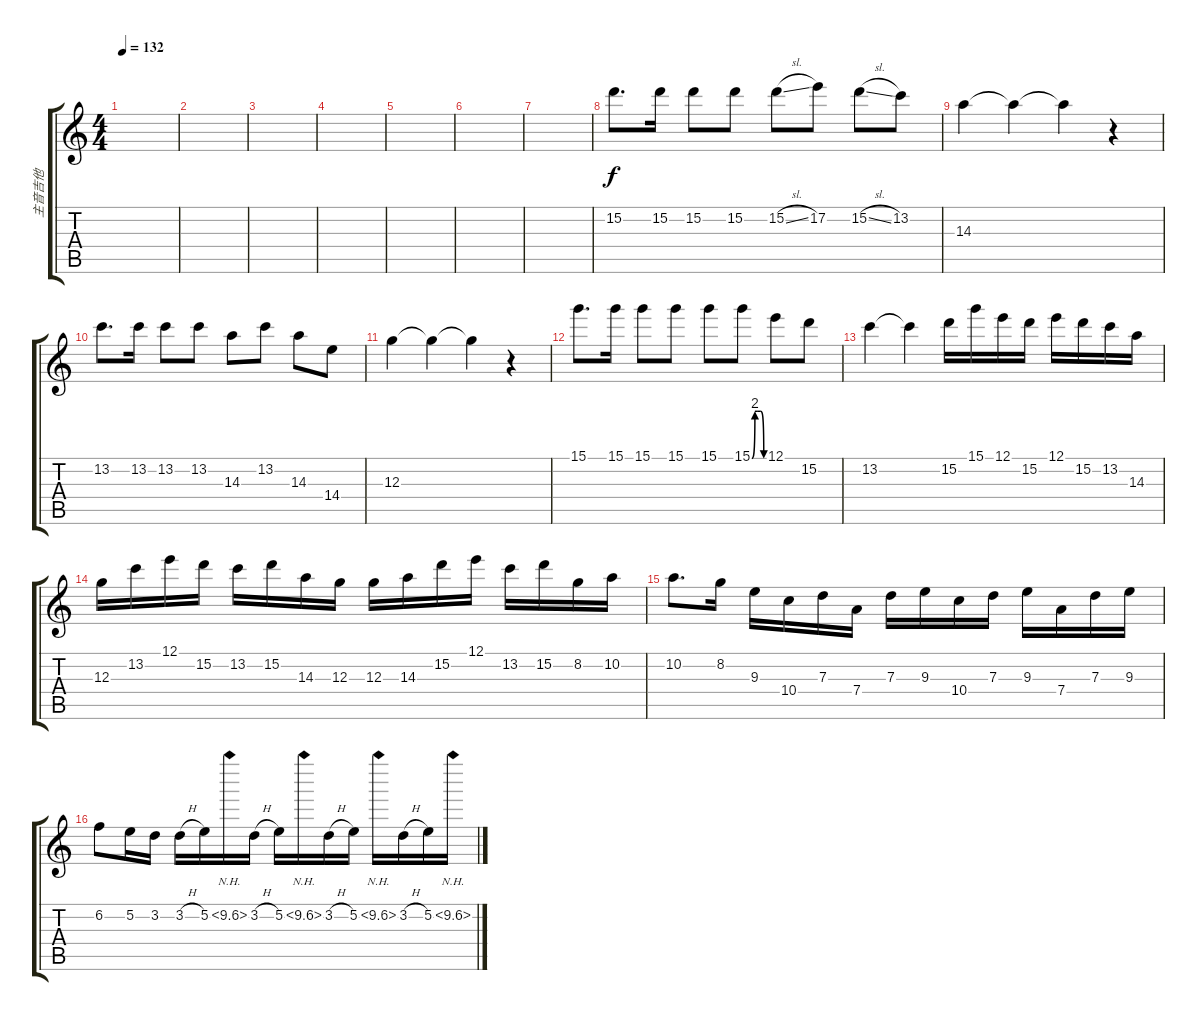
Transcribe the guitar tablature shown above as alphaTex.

\track ("主音吉他" "主音吉他") {instrument overdrivenguitar}
\staff {score tabs}
\tuning (E4 B3 G3 D3 A2 E2) {hide}
\ts (4 4)
\tempo 132
\clef g2
\ks c
|
|
|
|
|
|
|
15.2.8{d} 15.2.16 15.2.8 15.2.8 15.2{sl}.8 17.2.8 15.2{sl}.8 13.2.8 |
14.3.4 14.3{t}.4 14.3{t}.4 r.4 |
13.2.8{d} 13.2.16 13.2.8 13.2.8 14.3.8 13.2.8 14.3.8 14.4.8 |
12.3.4 12.3{t}.4 12.3{t}.4 r.4 |
15.1.8{d} 15.1.16 15.1.8 15.1.8 15.1.8 15.1{be (custom 0 0 15 8 30 8 45 8 60 0)}.8 12.1.8 15.2.8 |
13.2.4 13.2{t}.4 15.2.16 15.1.16 12.1.16 15.2.16 12.1.16 15.2.16 13.2.16 14.3.16 |
12.3.16 13.2.16 12.1.16 15.2.16 13.2.16 15.2.16 14.3.16 12.3.16 12.3.16 14.3.16 15.2.16 12.1.16 13.2.16 15.2.16 8.2.16 10.2.16 |
10.2.8{d} 8.2.16 9.3.16 10.4.16 7.3.16 7.4.16 7.3.16 9.3.16 10.4.16 7.3.16 9.3.16 7.4.16 7.3.16 9.3.16 |
6.2.8 5.2.16 3.2.16 3.2{h}.16 5.2.16 10.2{nh}.16 3.2{h}.16 5.2.16 10.2{nh}.16 3.2{h}.16 5.2.16 10.2{nh}.16 3.2{h}.16 5.2.16 10.2{nh}.16
